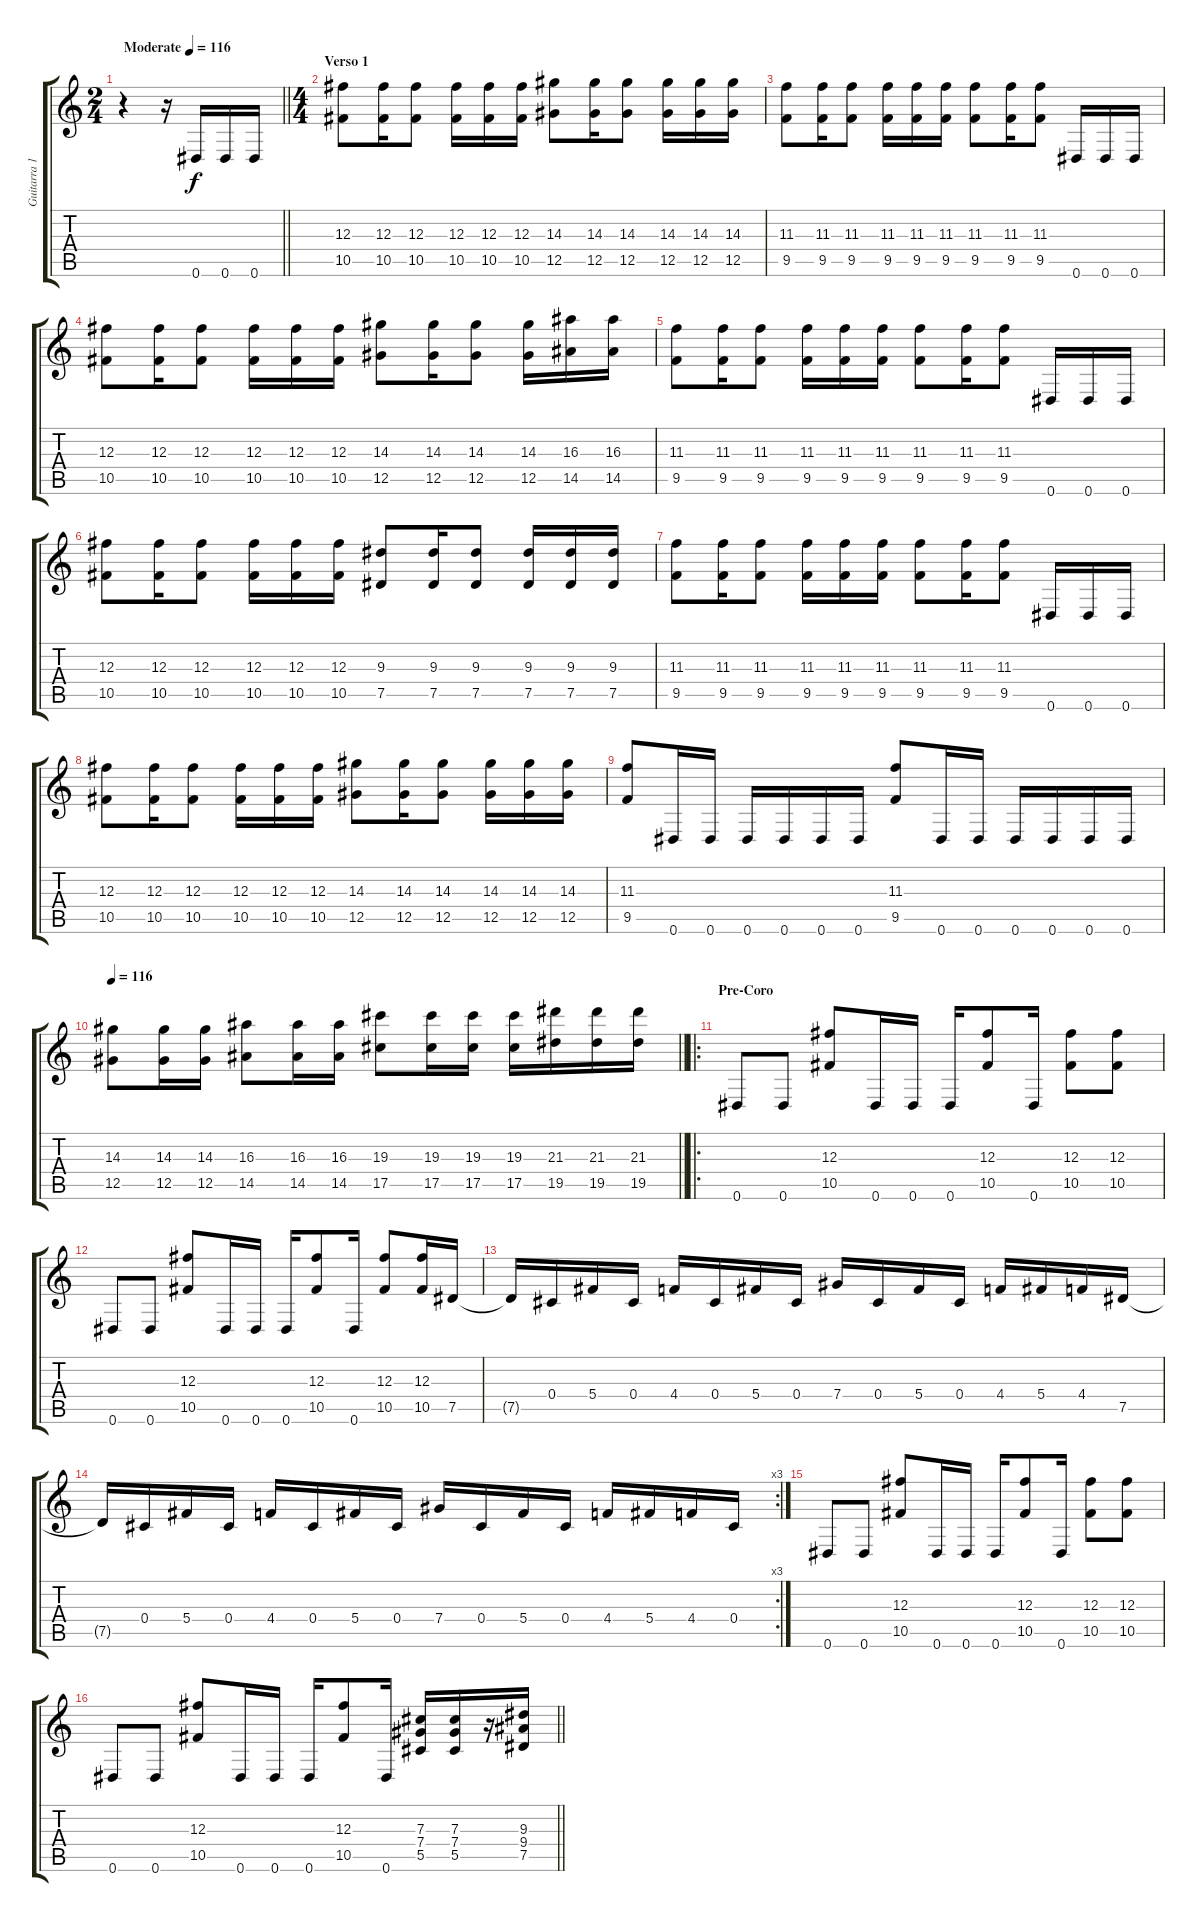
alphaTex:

\track ("Guitarra 1" "Guitarra 1") {instrument overdrivenguitar}
\staff {score tabs}
\tuning (Eb4 Bb3 Gb3 Db3 Ab2 Eb2) {hide}
\ts (2 4)
\tempo (116 "Moderate")
\clef g2
\barLineRight lightlight
\ks c
r.4{dy f instrument overdrivenguitar} r.16 0.6.16 0.6.16 0.6.16 |
\ts (4 4)
\section ("" "Verso 1")
(12.3 10.5).8 (12.3 10.5).16 (12.3 10.5).8 (12.3 10.5).16 (12.3 10.5).16 (12.3 10.5).16 (14.3 12.5).8 (14.3 12.5).16 (14.3 12.5).8 (14.3 12.5).16 (14.3 12.5).16 (14.3 12.5).16 |
(11.3 9.5).8 (11.3 9.5).16 (11.3 9.5).8 (11.3 9.5).16 (11.3 9.5).16 (11.3 9.5).16 (11.3 9.5).8 (11.3 9.5).16 (11.3 9.5).8 0.6.16 0.6.16 0.6.16 |
(12.3 10.5).8 (12.3 10.5).16 (12.3 10.5).8 (12.3 10.5).16 (12.3 10.5).16 (12.3 10.5).16 (14.3 12.5).8 (14.3 12.5).16 (14.3 12.5).8 (14.3 12.5).16 (16.3 14.5).16 (16.3 14.5).16 |
(11.3 9.5).8 (11.3 9.5).16 (11.3 9.5).8 (11.3 9.5).16 (11.3 9.5).16 (11.3 9.5).16 (11.3 9.5).8 (11.3 9.5).16 (11.3 9.5).8 0.6.16 0.6.16 0.6.16 |
(12.3 10.5).8 (12.3 10.5).16 (12.3 10.5).8 (12.3 10.5).16 (12.3 10.5).16 (12.3 10.5).16 (9.3 7.5).8 (9.3 7.5).16 (9.3 7.5).8 (9.3 7.5).16 (9.3 7.5).16 (9.3 7.5).16 |
(11.3 9.5).8 (11.3 9.5).16 (11.3 9.5).8 (11.3 9.5).16 (11.3 9.5).16 (11.3 9.5).16 (11.3 9.5).8 (11.3 9.5).16 (11.3 9.5).8 0.6.16 0.6.16 0.6.16 |
(12.3 10.5).8 (12.3 10.5).16 (12.3 10.5).8 (12.3 10.5).16 (12.3 10.5).16 (12.3 10.5).16 (14.3 12.5).8 (14.3 12.5).16 (14.3 12.5).8 (14.3 12.5).16 (14.3 12.5).16 (14.3 12.5).16 |
(11.3 9.5).8 0.6.16 0.6.16 0.6.16 0.6.16 0.6.16 0.6.16 (11.3 9.5).8 0.6.16 0.6.16 0.6.16 0.6.16 0.6.16 0.6.16 |
\tempo 116
\barLineRight lightlight
(14.3 12.5).8 (14.3 12.5).16 (14.3 12.5).16 (16.3 14.5).8 (16.3 14.5).16 (16.3 14.5).16 (19.3 17.5).8 (19.3 17.5).16 (19.3 17.5).16 (19.3 17.5).16 (21.3 19.5).16 (21.3 19.5).16 (21.3 19.5).16 |
\ro
\section ("" "Pre-Coro")
0.6.8 0.6.8 (12.3 10.5).8 0.6.16 0.6.16 0.6.16 (12.3 10.5).8 0.6.16 (12.3 10.5).8 (12.3 10.5).8 |
0.6.8 0.6.8 (12.3 10.5).8 0.6.16 0.6.16 0.6.16 (12.3 10.5).8 0.6.16 (12.3 10.5).8 (12.3 10.5).16 7.5.16 |
7.5{t}.16 0.4.16 5.4.16 0.4.16 4.4.16 0.4.16 5.4.16 0.4.16 7.4.16 0.4.16 5.4.16 0.4.16 4.4.16 5.4.16 4.4.16 7.5.16 |
\rc 3
7.5{t}.16 0.4.16 5.4.16 0.4.16 4.4.16 0.4.16 5.4.16 0.4.16 7.4.16 0.4.16 5.4.16 0.4.16 4.4.16 5.4.16 4.4.16 0.4.16 |
0.6.8 0.6.8 (12.3 10.5).8 0.6.16 0.6.16 0.6.16 (12.3 10.5).8 0.6.16 (12.3 10.5).8 (12.3 10.5).8 |
\barLineRight lightlight
0.6.8 0.6.8 (12.3 10.5).8 0.6.16 0.6.16 0.6.16 (12.3 10.5).8 0.6.16 (7.3 7.4 5.5).16 (7.3 7.4 5.5).16 r.16 (9.3 9.4 7.5).16
